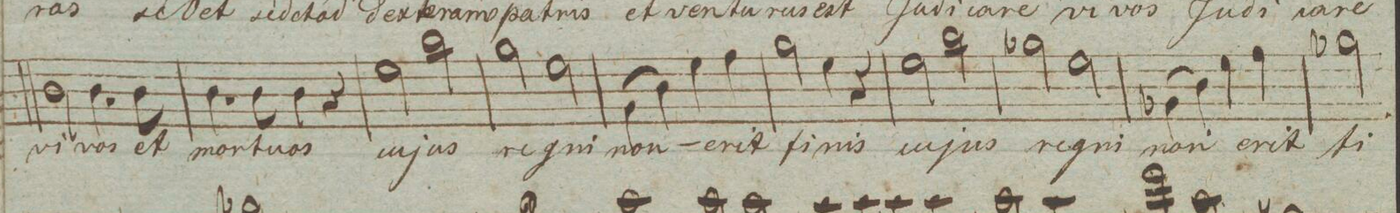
**kern	**text	**dynam
*I"Baſso.	*	*
*clefF4	*	*
*k[]	*	*
*met(c|)	*	*
*M4/4	*	*
2D\	vi-	.
4.D\	-vos	.
8D\	et	.
=146	=146	=146
4.D\	mor-	.
8D\	-tu-	.
4D\	-os	.
4r	.	.
=147	=147	=147
2G\	cu-	.
2d\	-jus	.
=148	=148	=148
2B\	re-	.
2G\	-gni	.
=149	=149	=149
(4BB\	non	.
4D\)	.	.
4G\	e-	.
4A\	-rit	.
=150	=150	=150
2B\	fi-	.
4G\	-nis	.
4r	.	.
=151	=151	=151
2G\	cu-	.
2d\	-jus	.
=152	=152	=152
2B-X\	re-	.
2G\	-gni	.
=153	=153	=153
(4BB-X\	non	.
4D\)	.	.
4G\	e-	.
4A\	-rit	.
=154	=154	=154
2B-X\	fi-	.
*-	*-	*-
